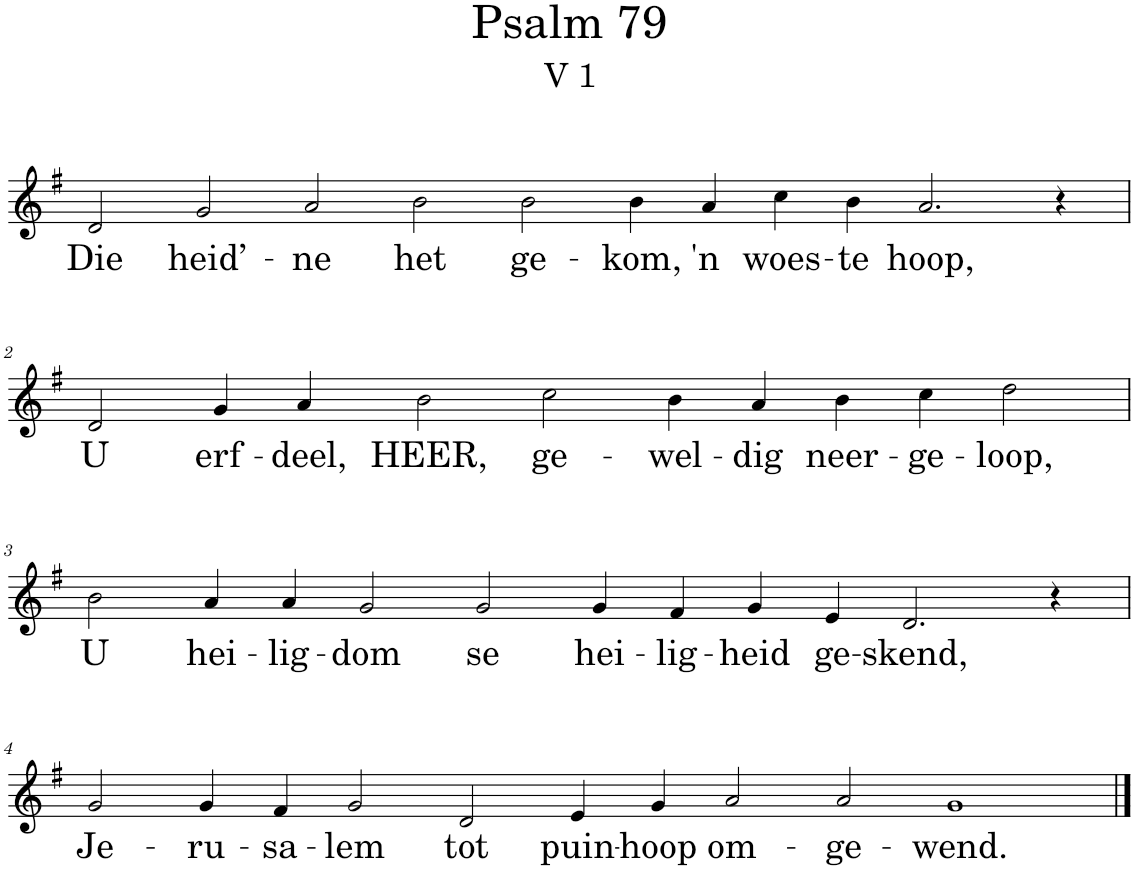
**kern	**text
*part1	*part1
*staff1	*staff1
*I"Pipe Organ	*
*I'Org.	*
*clefG2	*
*k[f#]	*
*M18/4	*
=1	=1
!	!LO:LY:b
2d/	Die
!	!LO:LY:b
2g/	heid’-
!	!LO:LY:b
2a/	-ne
!	!LO:LY:b
2b\	het
!	!LO:LY:b
2b\	ge-
!	!LO:LY:b
4b\	-kom,
!	!LO:LY:b
4a/	'n
!	!LO:LY:b
4cc\	woes-
!	!LO:LY:b
4b\	-te
!	!LO:LY:b
2.a/	hoop,
4r	.
!!LO:LB:g=z
=2	=2
*M14/4	*
!	!LO:LY:b
2d/	U
!	!LO:LY:b
4g/	erf-
!	!LO:LY:b
4a/	-deel,
!	!LO:LY:b
2b\	HEER,
!	!LO:LY:b
2cc\	ge-
!	!LO:LY:b
4b\	-wel-
!	!LO:LY:b
4a/	-dig
!	!LO:LY:b
4b\	neer-
!	!LO:LY:b
4cc\	-ge-
!	!LO:LY:b
2dd\	-loop,
!!LO:LB:g=z
=3	=3
*M16/4	*
!	!LO:LY:b
2b\	U
!	!LO:LY:b
4a/	hei-
!	!LO:LY:b
4a/	-lig-
!	!LO:LY:b
2g/	-dom
!	!LO:LY:b
2g/	se
!	!LO:LY:b
4g/	hei-
!	!LO:LY:b
4f#/	-lig-
!	!LO:LY:b
4g/	-heid
!	!LO:LY:b
4e/	ge-
!	!LO:LY:b
2.d/	-skend,
4r	.
!!LO:LB:g=z
=4	=4
*M18/4	*
!	!LO:LY:b
2g/	Je-
!	!LO:LY:b
4g/	-ru-
!	!LO:LY:b
4f#/	-sa-
!	!LO:LY:b
2g/	-lem
!	!LO:LY:b
2d/	tot
!	!LO:LY:b
4e/	puin-
!	!LO:LY:b
4g/	-hoop
!	!LO:LY:b
2a/	om-
!	!LO:LY:b
2a/	-ge-
!	!LO:LY:b
1g	-wend.
==	==
*-	*-
